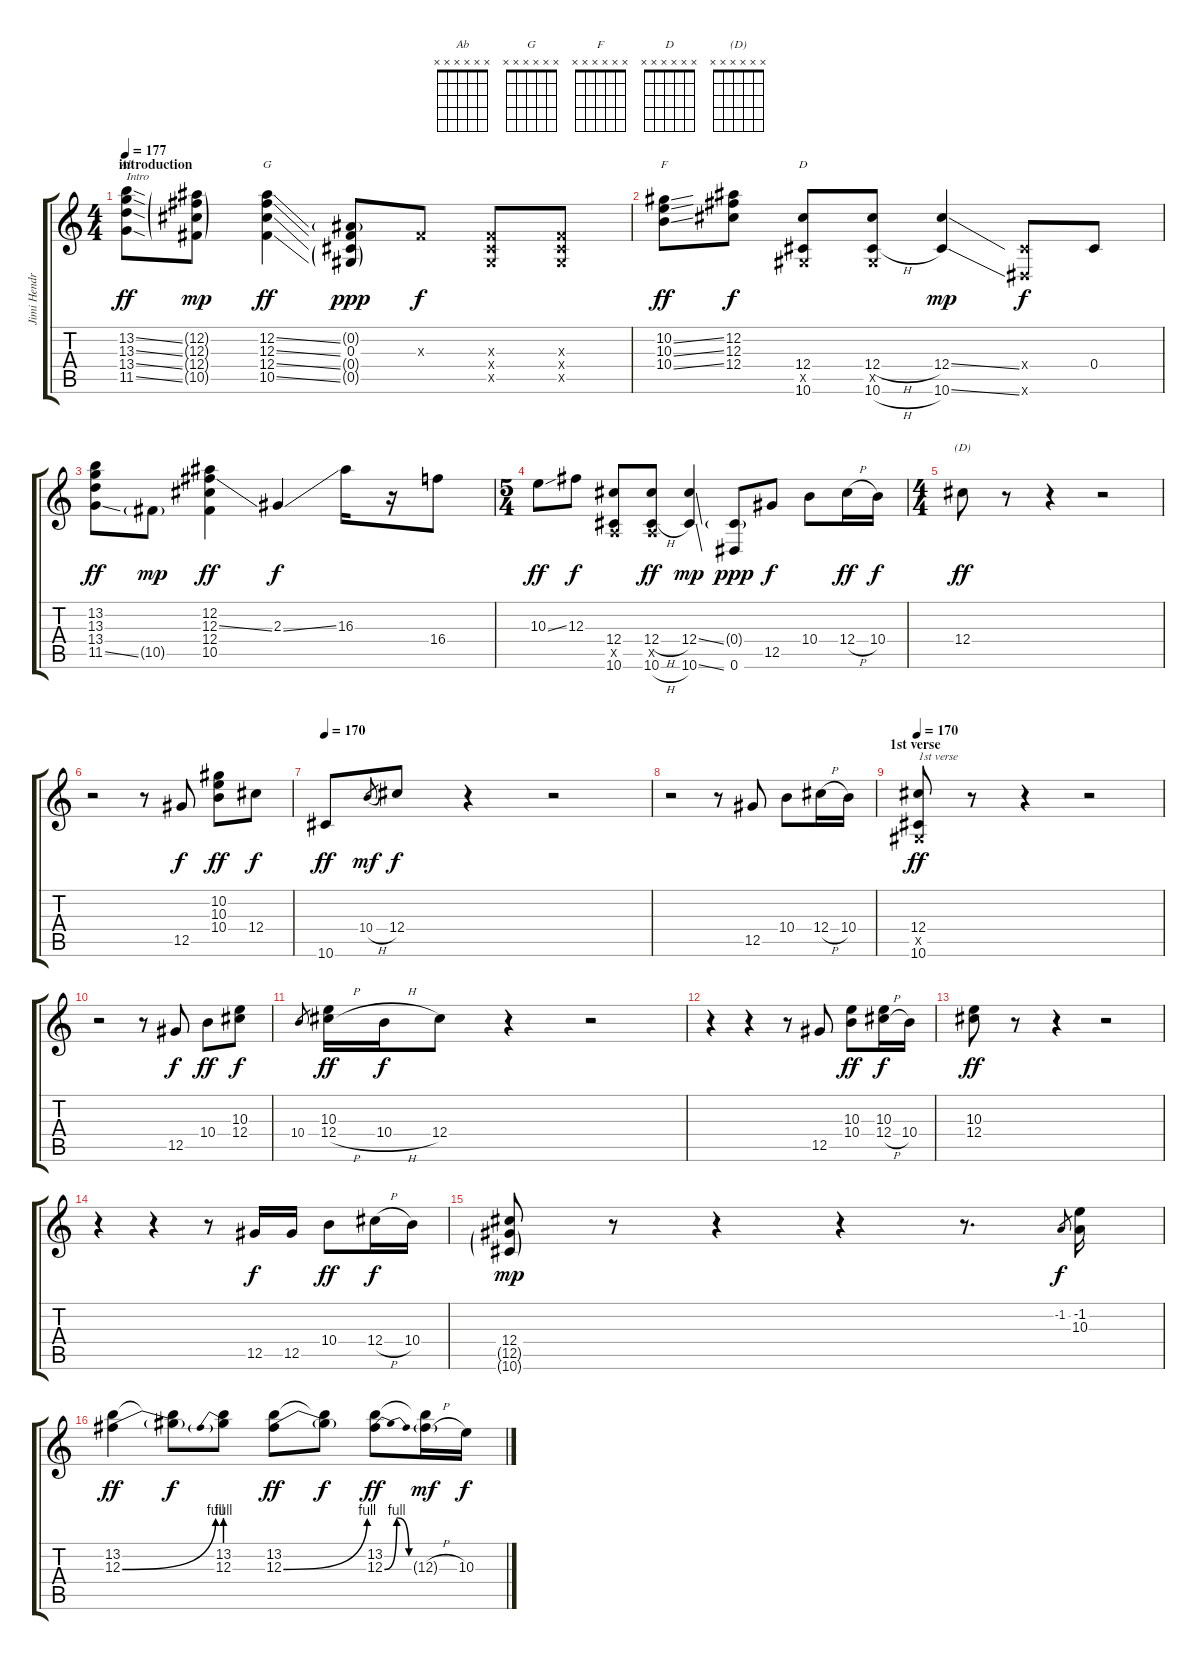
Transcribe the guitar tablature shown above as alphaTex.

\track ("Jimi Hendrix - Guitar" "Jimi Hendr") {instrument overdrivenguitar}
\staff {score tabs}
\tuning (Eb4 Bb3 Gb3 Db3 Ab2 Eb2) {hide}
\chord ("Ab" x x x x x x) {firstfret 0}
\chord ("G" x x x x x x) {firstfret 0}
\chord ("F" x x x x x x) {firstfret 0}
\chord ("D" x x x x x x) {firstfret 0}
\chord ("(D)" x x x x x x) {firstfret 0}
\ts (4 4)
\section ("" "introduction")
\tempo 177
\tempo 182
\tempo 177
\clef g2
\ks c
(13.2{ss} 13.3{ss} 13.4{ss} 11.5{ss}).8{ch "Ab" txt "Intro" dy ff instrument overdrivenguitar} (12.2{g} 12.3{g} 12.4{g} 10.5{g}).8{dy mp} (12.2{ss} 12.3{ss} 12.4{ss} 10.5{ss}).4{ch "G" dy ff} (0.2{g} 0.3 0.4{g} 0.5{g}).8{dy ppp} 0.3{x}.8{dy f} (0.3{x} 0.4{x} 0.5{x}).8 (0.3{x} 0.4{x} 0.5{x}).8 |
(10.2{ss} 10.3{ss} 10.4{ss}).8{ch "F" dy ff} (12.2 12.3 12.4).8{dy f} (12.4 0.5{x} 10.6).8{ch "D"} (12.4{h} 0.5{x} 10.6{h}).8 (12.4{ss} 10.6{ss}).4{dy mp} (0.4{x} 0.6{x}).8{dy f} 0.4.8 |
(13.2 13.3 13.4 11.5{ss}).8{dy ff} 10.5{g}.8{dy mp} (12.2 12.3{ss} 12.4 10.5).4{dy ff} 2.3{ss}.4{dy f} 16.3.16 r.16 16.4.8 |
\ts (5 4)
10.3{ss}.8{dy ff} 12.3.8{dy f} (12.4 1.5{x} 10.6).8 (12.4{h} 1.5{x} 10.6{h}).8{dy ff} (12.4{ss} 10.6{ss}).4{dy mp} (0.4{g} 0.6).8{dy ppp} 12.5.8{dy f} 10.4.8 12.4{h}.16{dy ff} 10.4.16{dy f} |
\ts (4 4)
12.4.8{ch "(D)" dy ff} r.8 r.4 r.2 |
r.2 r.8 12.5.8{dy f} (10.2 10.3 10.4).8{dy ff} 12.4.8{dy f} |
\tempo 170
10.6.8{dy ff} 10.4{h}.8{gr dy mf} 12.4.8{dy f} r.4 r.2 |
r.2 r.8 12.5.8 10.4.8 12.4{h}.16 10.4.16 |
\section ("" "1st verse")
\tempo 170
(12.4 0.5{x} 10.6).8{txt "1st verse" dy ff} r.8 r.4 r.2 |
r.2 r.8 12.5.8{dy f} 10.4.8{dy ff} (10.3 12.4).8{dy f} |
10.4.8{gr} (10.3 12.4{h}).16{dy ff} 10.4{h}.16{dy f} 12.4.8 r.4 r.2 |
r.4 r.4 r.8 12.5.8 (10.3 10.4).8{dy ff} (10.3 12.4{h}).16{dy f} 10.4.16 |
(10.3 12.4).8{dy ff} r.8 r.4 r.2 |
r.4 r.4 r.8 12.5.16{dy f} 12.5.16 10.4.8{dy ff} 12.4{h}.16{dy f} 10.4.16 |
(12.4 12.5{g} 10.6{g}).8{dy mp} r.8 r.4 r.4 r.8{d} -1.2.8{gr dy f} (-1.2 10.3).16 |
(13.2 12.3{be (bend 0 0 60 4)}).4{dy ff} (13.2{t} 12.3{t}).8{dy f} (13.2 12.3{be (prebend 0 4 60 4)}).8 (13.2 12.3{be (bend 0 0 60 4)}).8{dy ff} (13.2{t} 12.3{t}).8{dy f} (13.2 12.3{be (bendrelease 0 0 15 4 30 4 60 0)}).8{dy ff} (13.2{t} 12.3{h g}).16{dy mf} 10.3.16{dy f}
